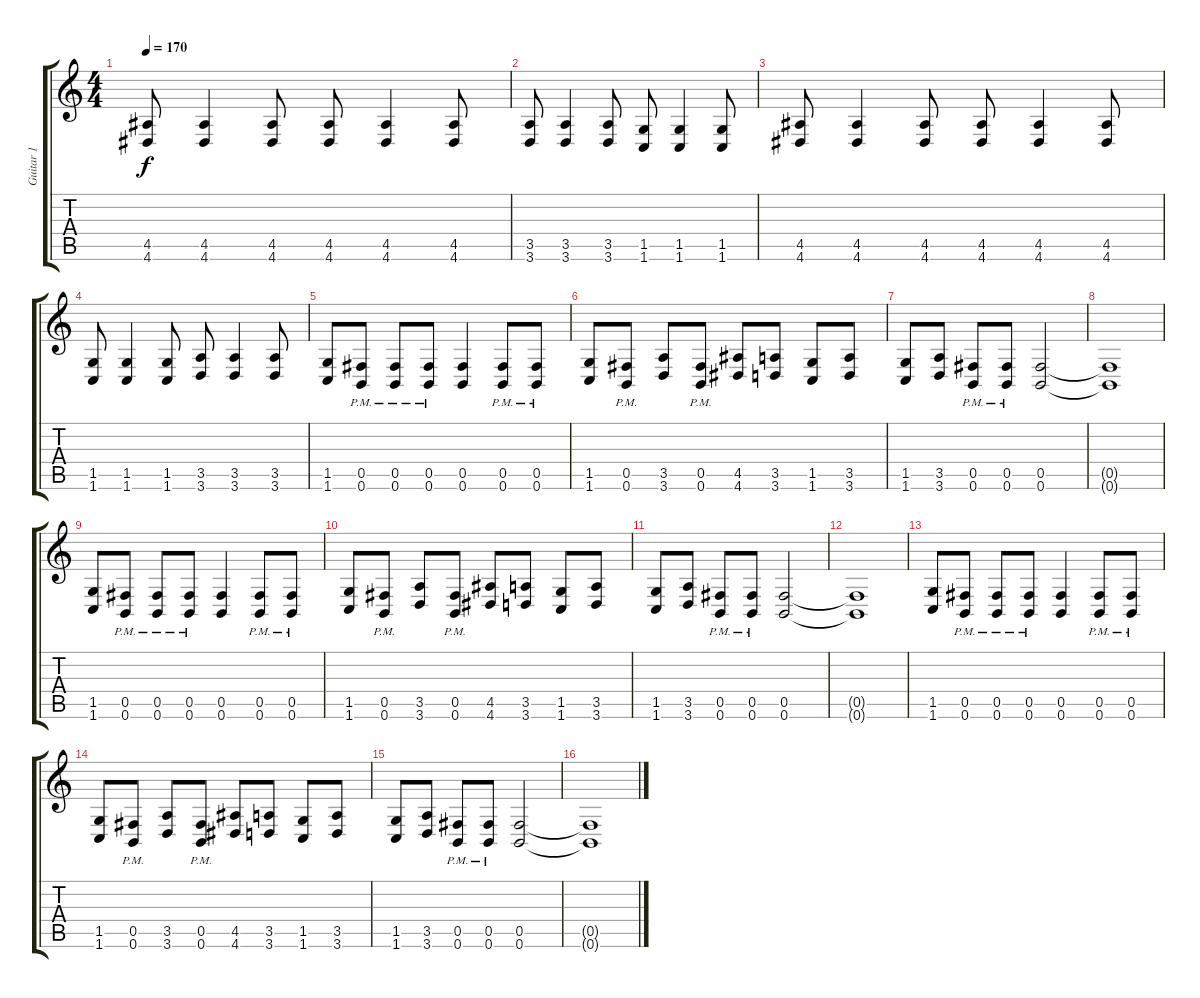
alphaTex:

\track ("Guitar 1" "Guitar 1") {instrument distortionguitar}
\staff {score tabs}
\tuning (Db4 Ab3 E3 B2 Gb2 B1) {hide}
\ts (4 4)
\tempo 170
\clef g2
\ks c
(4.5 4.6).8{dy f} (4.5 4.6).4 (4.5 4.6).8 (4.5 4.6).8 (4.5 4.6).4 (4.5 4.6).8 |
(3.5 3.6).8 (3.5 3.6).4 (3.5 3.6).8 (1.5 1.6).8 (1.5 1.6).4 (1.5 1.6).8 |
(4.5 4.6).8 (4.5 4.6).4 (4.5 4.6).8 (4.5 4.6).8 (4.5 4.6).4 (4.5 4.6).8 |
(1.5 1.6).8 (1.5 1.6).4 (1.5 1.6).8 (3.5 3.6).8 (3.5 3.6).4 (3.5 3.6).8 |
(1.5 1.6).8 (0.5{pm} 0.6{pm}).8 (0.5{pm} 0.6{pm}).8 (0.5{pm} 0.6{pm}).8 (0.5 0.6).4 (0.5{pm} 0.6{pm}).8 (0.5{pm} 0.6{pm}).8 |
(1.5 1.6).8 (0.5{pm} 0.6{pm}).8 (3.5 3.6).8 (0.5{pm} 0.6{pm}).8 (4.5 4.6).8 (3.5 3.6).8 (1.5 1.6).8 (3.5 3.6).8 |
(1.5 1.6).8 (3.5 3.6).8 (0.5{pm} 0.6{pm}).8 (0.5{pm} 0.6{pm}).8 (0.5 0.6).2 |
(0.5{t} 0.6{t}).1 |
(1.5 1.6).8 (0.5{pm} 0.6{pm}).8 (0.5{pm} 0.6{pm}).8 (0.5{pm} 0.6{pm}).8 (0.5 0.6).4 (0.5{pm} 0.6{pm}).8 (0.5{pm} 0.6{pm}).8 |
(1.5 1.6).8 (0.5{pm} 0.6{pm}).8 (3.5 3.6).8 (0.5{pm} 0.6{pm}).8 (4.5 4.6).8 (3.5 3.6).8 (1.5 1.6).8 (3.5 3.6).8 |
(1.5 1.6).8 (3.5 3.6).8 (0.5{pm} 0.6{pm}).8 (0.5{pm} 0.6{pm}).8 (0.5 0.6).2 |
(0.5{t} 0.6{t}).1 |
(1.5 1.6).8 (0.5{pm} 0.6{pm}).8 (0.5{pm} 0.6{pm}).8 (0.5{pm} 0.6{pm}).8 (0.5 0.6).4 (0.5{pm} 0.6{pm}).8 (0.5{pm} 0.6{pm}).8 |
(1.5 1.6).8 (0.5{pm} 0.6{pm}).8 (3.5 3.6).8 (0.5{pm} 0.6{pm}).8 (4.5 4.6).8 (3.5 3.6).8 (1.5 1.6).8 (3.5 3.6).8 |
(1.5 1.6).8 (3.5 3.6).8 (0.5{pm} 0.6{pm}).8 (0.5{pm} 0.6{pm}).8 (0.5 0.6).2 |
(0.5{t} 0.6{t}).1
